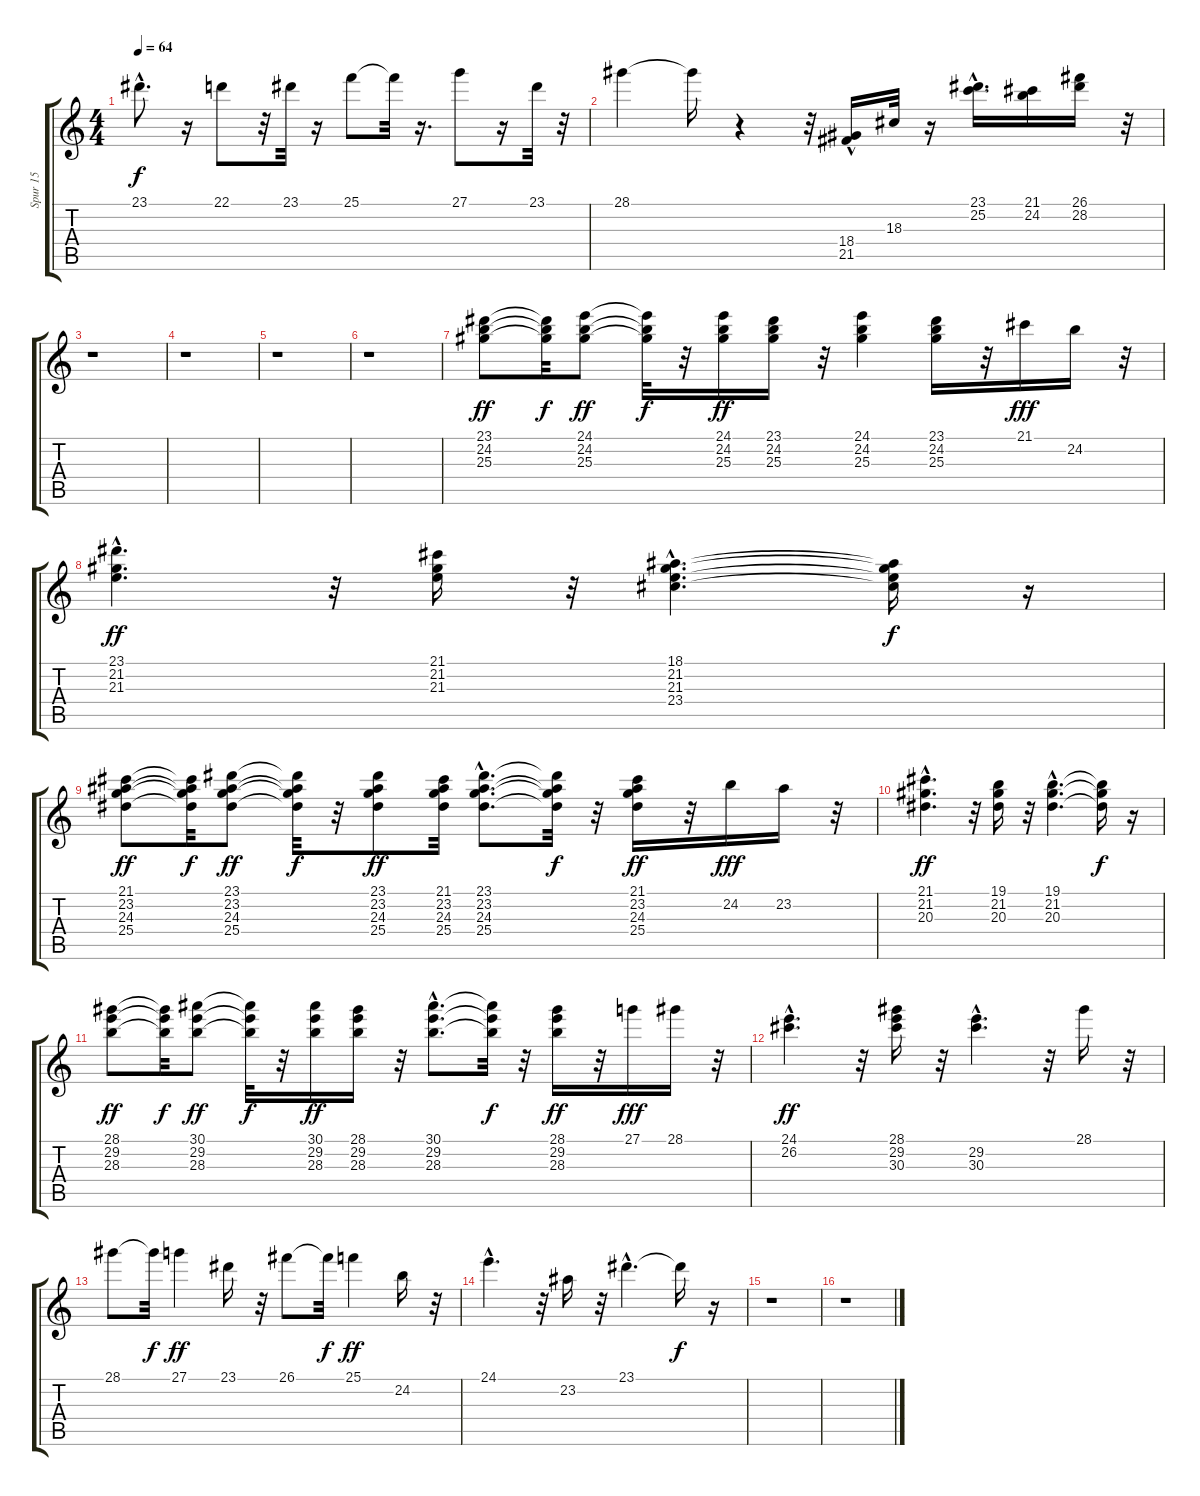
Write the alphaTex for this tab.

\track ("Spur 15" "Spur 15") {instrument acousticgrandpiano}
\staff {score tabs}
\tuning (E4 B3 G3 D3 A2 E2) {hide}
\ts (4 4)
\tempo 64
\clef g2
\ks c
23.1{hac}.8{d dy f} r.16 22.1.8 r.32 23.1.32 r.16 25.1.8 25.1{t}.32 r.16{d} 27.1.8 r.16 23.1.32 r.32 |
28.1.4 28.1{t}.16 r.4 r.32 (18.4{hac} 21.5{hac}).16 18.3.32 r.16 (23.1{hac} 25.2{hac}).16{d} (21.1 24.2).16 (26.1 28.2).16 r.32 |
r.1 |
r.1 |
r.1 |
r.1 |
(23.1 24.2 25.3).8{dy ff balance 16} (23.1{t} 24.2{t} 25.3{t}).32{dy f} (24.1 24.2 25.3).8{dy ff} (24.1{t} 24.2{t} 25.3{t}).32{dy f} r.32 (24.1 24.2 25.3).16{dy ff} (23.1 24.2 25.3).16 r.32 (24.1 24.2 25.3).4 (23.1 24.2 25.3).16 r.32 21.1.16{dy fff} 24.2.16 r.32 |
(23.1{hac} 21.2{hac} 21.3{hac}).4{d dy ff} r.32 (21.1 21.2 21.3).16 r.32 (18.1{hac} 21.2{hac} 21.3{hac} 23.4{hac}).4{d} (18.1{t} 21.2{t} 21.3{t} 23.4{t}).16{dy f} r.16 |
(21.1 23.2 24.3 25.4).8{dy ff} (21.1{t} 23.2{t} 24.3{t} 25.4{t}).32{dy f} (23.1 23.2 24.3 25.4).8{dy ff} (23.1{t} 23.2{t} 24.3{t} 25.4{t}).32{dy f} r.32 (23.1 23.2 24.3 25.4).8{dy ff} (21.1 23.2 24.3 25.4).32 (23.1{hac} 23.2{hac} 24.3{hac} 25.4{hac}).8{d} (23.1{t} 23.2{t} 24.3{t} 25.4{t}).32{dy f} r.32 (21.1 23.2 24.3 25.4).16{dy ff} r.32 24.2.16{dy fff} 23.2.16 r.32 |
(21.1{hac} 21.2{hac} 20.3{hac}).4{d dy ff} r.32 (19.1 21.2 20.3).16 r.32 (19.1{hac} 21.2{hac} 20.3{hac}).4{d} (19.1{t} 21.2{t} 20.3{t}).16{dy f} r.16 |
(28.1 29.2 28.3).8{dy ff} (28.1{t} 29.2{t} 28.3{t}).32{dy f} (30.1 29.2 28.3).8{dy ff} (30.1{t} 29.2{t} 28.3{t}).32{dy f} r.32 (30.1 29.2 28.3).16{dy ff} (28.1 29.2 28.3).16 r.32 (30.1{hac} 29.2{hac} 28.3{hac}).8{d} (30.1{t} 29.2{t} 28.3{t}).32{dy f} r.32 (28.1 29.2 28.3).16{dy ff} r.32 27.1.16{dy fff} 28.1.16 r.32 |
(24.1{hac} 26.2{hac}).4{d dy ff} r.32 (28.1 29.2 30.3).16 r.32 (29.2{hac} 30.3{hac}).4{d} r.32 28.1.16 r.32 |
28.1.8{balance 8} 28.1{t}.32{dy f} 27.1.4{dy ff} 23.1.16 r.32 26.1.8 26.1{t}.32{dy f} 25.1.4{dy ff} 24.2.16 r.32 |
24.1{hac}.4{d} r.32 23.2.16 r.32 23.1{hac}.4{d} 23.1{t}.16{dy f} r.16 |
r.1 |
r.1
